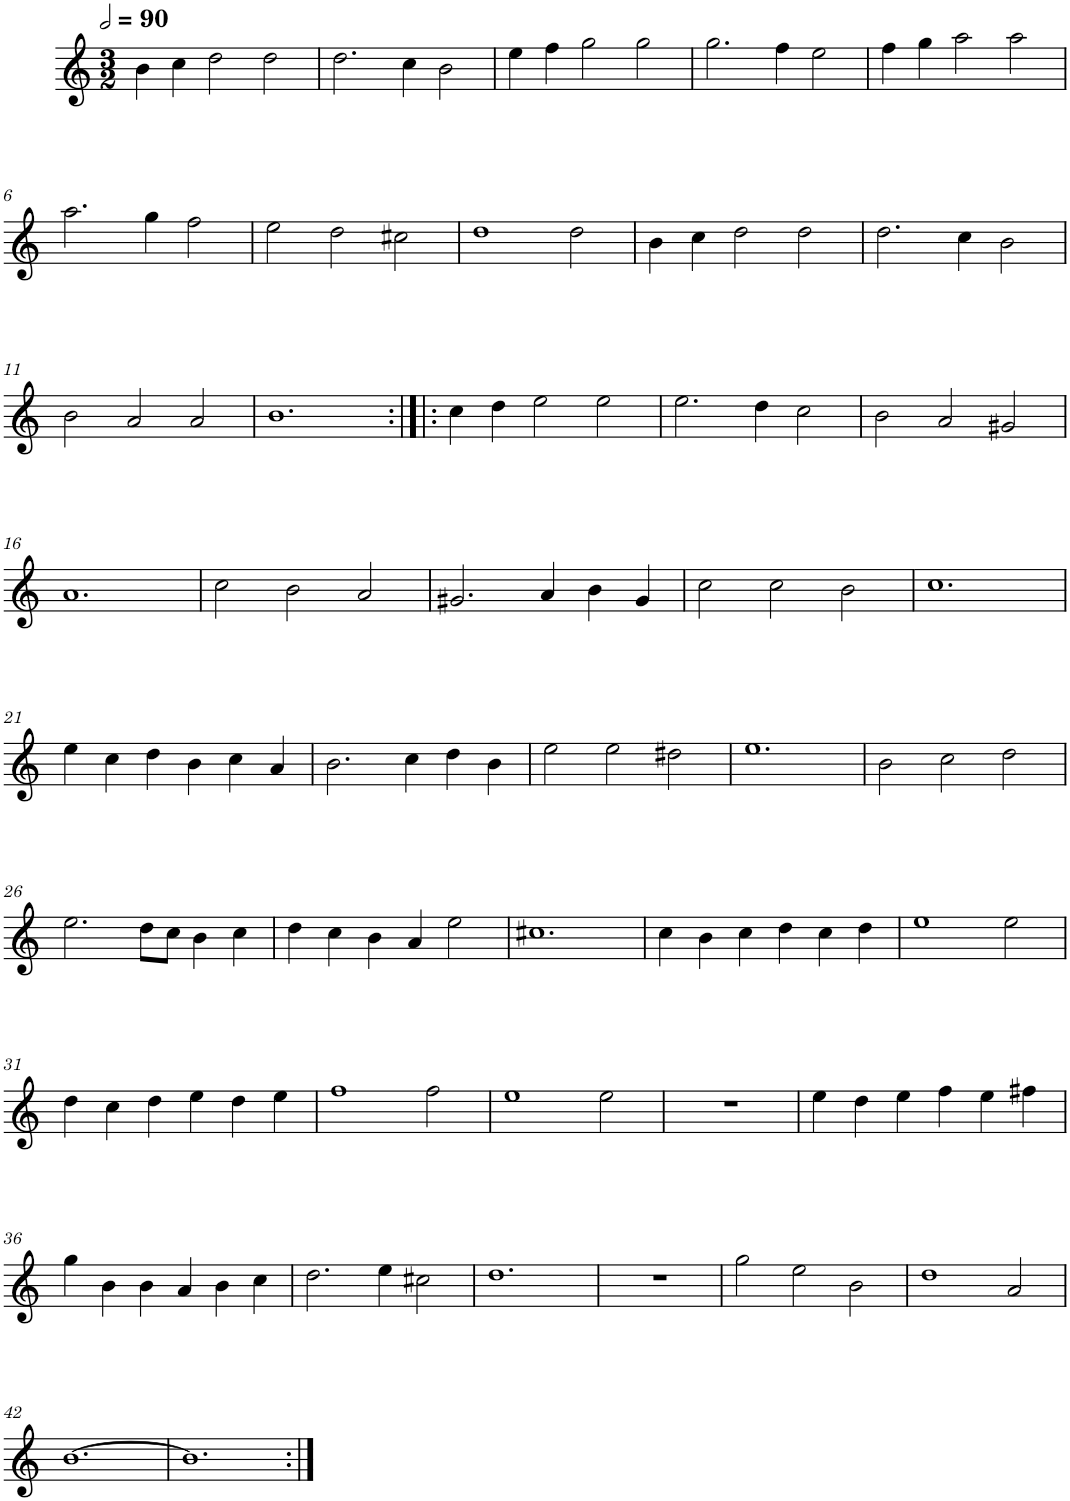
**kern
*part1
*staff1
*I"Quatre parties
*clefG2
*k[]
*M3/2
*MM180
=1
4b\
4cc\
2dd\
2dd\
=2
2.dd\
4cc\
2b\
=3
4ee\
4ff\
2gg\
2gg\
=4
2.gg\
4ff\
2ee\
=5
4ff\
4gg\
2aa\
2aa\
!!LO:LB:g=z
=6
2.aa\
4gg\
2ff\
=7
2ee\
2dd\
2cc#X\
=8
1dd
2dd\
=9
4b\
4cc\
2dd\
2dd\
=10
2.dd\
4cc\
2b\
!!LO:LB:g=z
=11
2b\
2a/
2a/
=12
1.b
=13:|!|:
4cc\
4dd\
2ee\
2ee\
=14
2.ee\
4dd\
2cc\
=15
2b\
2a/
2g#X/
!!LO:LB:g=z
=16
1.a
=17
2cc\
2b\
2a/
=18
2.g#X/
4a/
4b\
4g#/
=19
2cc\
2cc\
2b\
=20
1.cc
!!LO:LB:g=z
=21
4ee\
4cc\
4dd\
4b\
4cc\
4a/
=22
2.b\
4cc\
4dd\
4b\
=23
2ee\
2ee\
2dd#X\
=24
1.ee
=25
2b\
2cc\
2dd\
!!LO:LB:g=z
=26
2.ee\
8dd\L
8cc\J
4b\
4cc\
=27
4dd\
4cc\
4b\
4a/
2ee\
=28
1.cc#X
=29
4cc\
4b\
4cc\
4dd\
4cc\
4dd\
=30
1ee
2ee\
!!LO:LB:g=z
=31
4dd\
4cc\
4dd\
4ee\
4dd\
4ee\
=32
1ff
2ff\
=33
1ee
2ee\
=34
1.r
=35
4ee\
4dd\
4ee\
4ff\
4ee\
4ff#X\
!!LO:LB:g=z
=36
4gg\
4b\
4b\
4a/
4b\
4cc\
=37
2.dd\
4ee\
2cc#X\
=38
1.dd
=39
1.r
=40
2gg\
2ee\
2b\
=41
1dd
2a/
!!LO:LB:g=z
=42
[1.b
=43
1.b]
=:|!
*-
